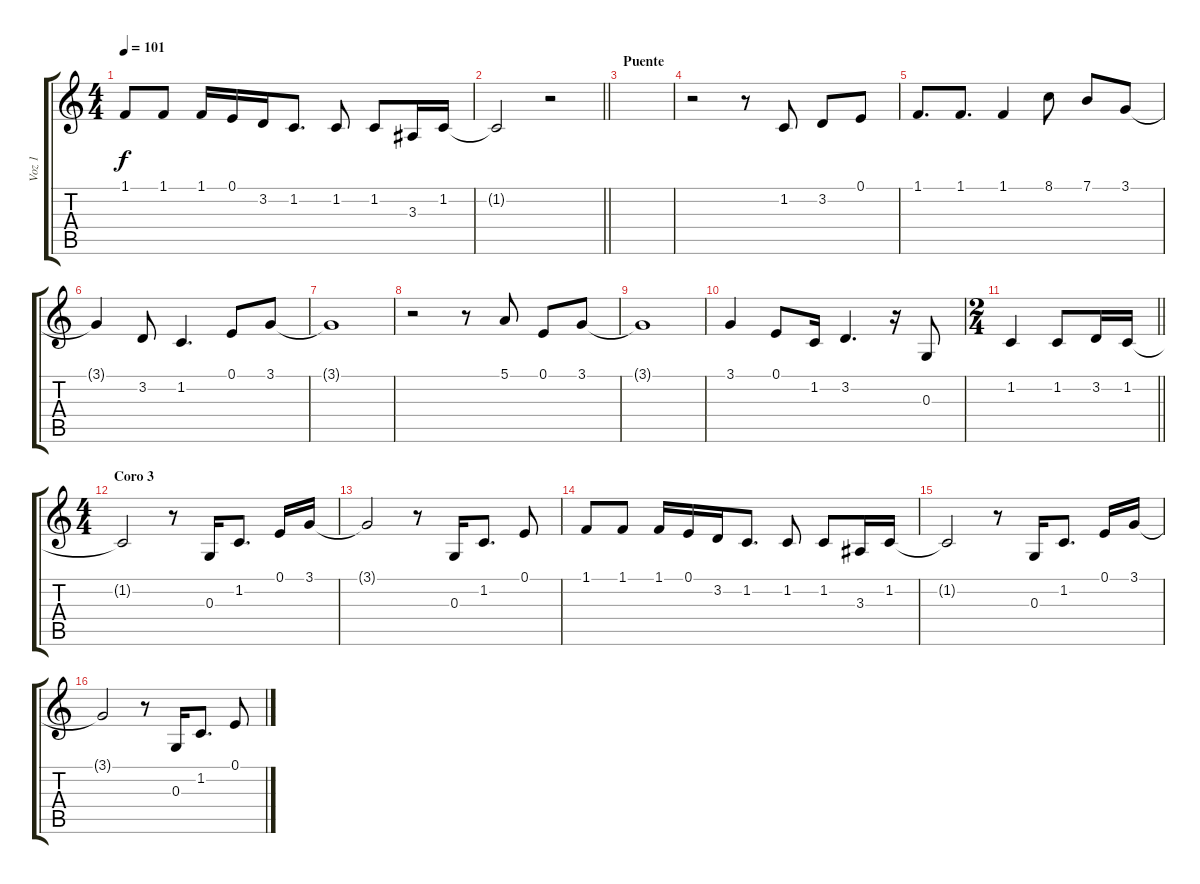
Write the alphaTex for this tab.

\track ("Voz 1" "Voz 1") {instrument clarinet}
\staff {score tabs}
\tuning (E4 B3 G3 D3 A2 E2) {hide}
\ts (4 4)
\tempo 101
\clef g2
\ks c
1.1.8{dy f} 1.1.8 1.1.16 0.1.16 3.2.16 1.2.8{d} 1.2.8 1.2.8 3.3.16 1.2.16 |
\barLineRight lightlight
1.2{t}.2 r.2 |
\section ("" "Puente")
|
r.2 r.8 1.2.8 3.2.8 0.1.8 |
1.1.8{d} 1.1.8{d} 1.1.4 8.1.8 7.1.8 3.1.8 |
3.1{t}.4 3.2.8 1.2.4{d} 0.1.8 3.1.8 |
3.1{t}.1 |
r.2 r.8 5.1.8 0.1.8 3.1.8 |
3.1{t}.1 |
3.1.4 0.1.8 1.2.16 3.2.4{d} r.16 0.3.8 |
\ts (2 4)
\barLineRight lightlight
1.2.4 1.2.8 3.2.16 1.2.16 |
\ts (4 4)
\section ("" "Coro 3")
1.2{t}.2 r.8 0.3.16 1.2.8{d} 0.1.16 3.1.16 |
3.1{t}.2 r.8 0.3.16 1.2.8{d} 0.1.8 |
1.1.8 1.1.8 1.1.16 0.1.16 3.2.16 1.2.8{d} 1.2.8 1.2.8 3.3.16 1.2.16 |
1.2{t}.2 r.8 0.3.16 1.2.8{d} 0.1.16 3.1.16 |
3.1{t}.2 r.8 0.3.16 1.2.8{d} 0.1.8
